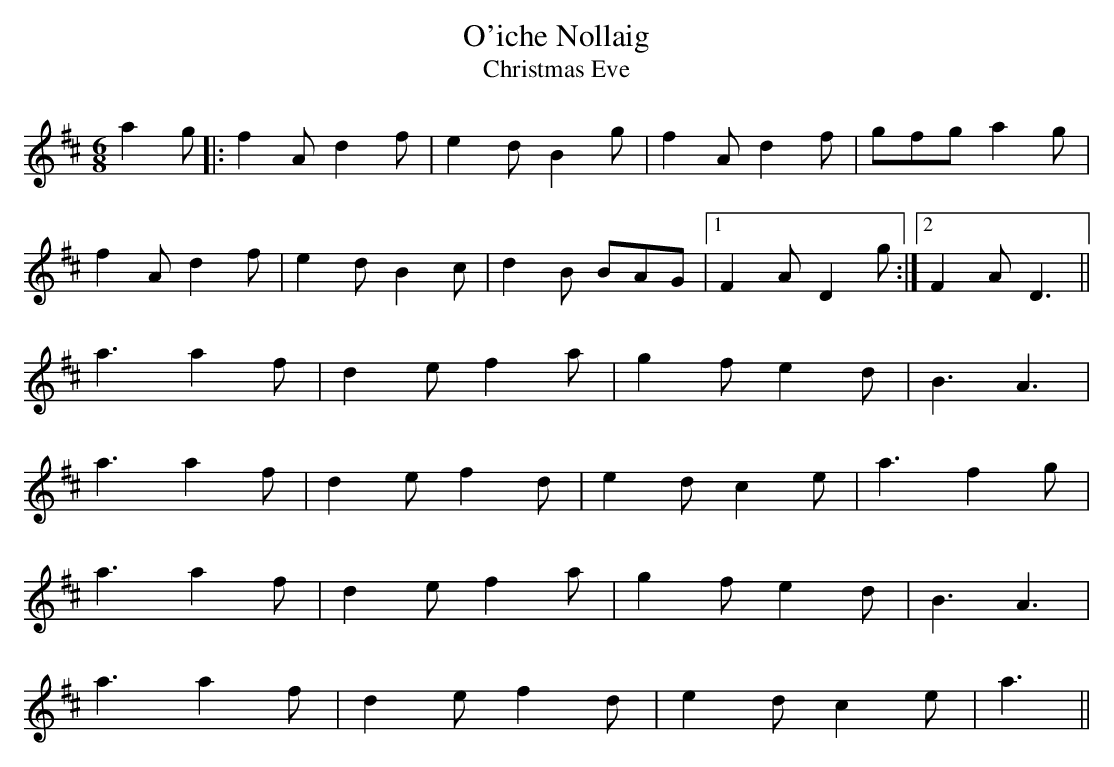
X:1
T:O'iche Nollaig
T:Christmas Eve
M:6/8
K:D
a2g|:f2A d2f|e2d B2g|f2A d2f|gfg a2g|
f2A d2f|e2d B2c|d2B BAG|1 F2A D2g:|2 F2A D3||
a3 a2f|d2e f2a|g2f e2d|B3 A3|
a3 a2f|d2e f2d|e2d c2e|a3 f2g|
a3 a2f|d2e f2a|g2f e2d|B3 A3|
a3 a2f|d2e f2d|e2d c2e|a3||
